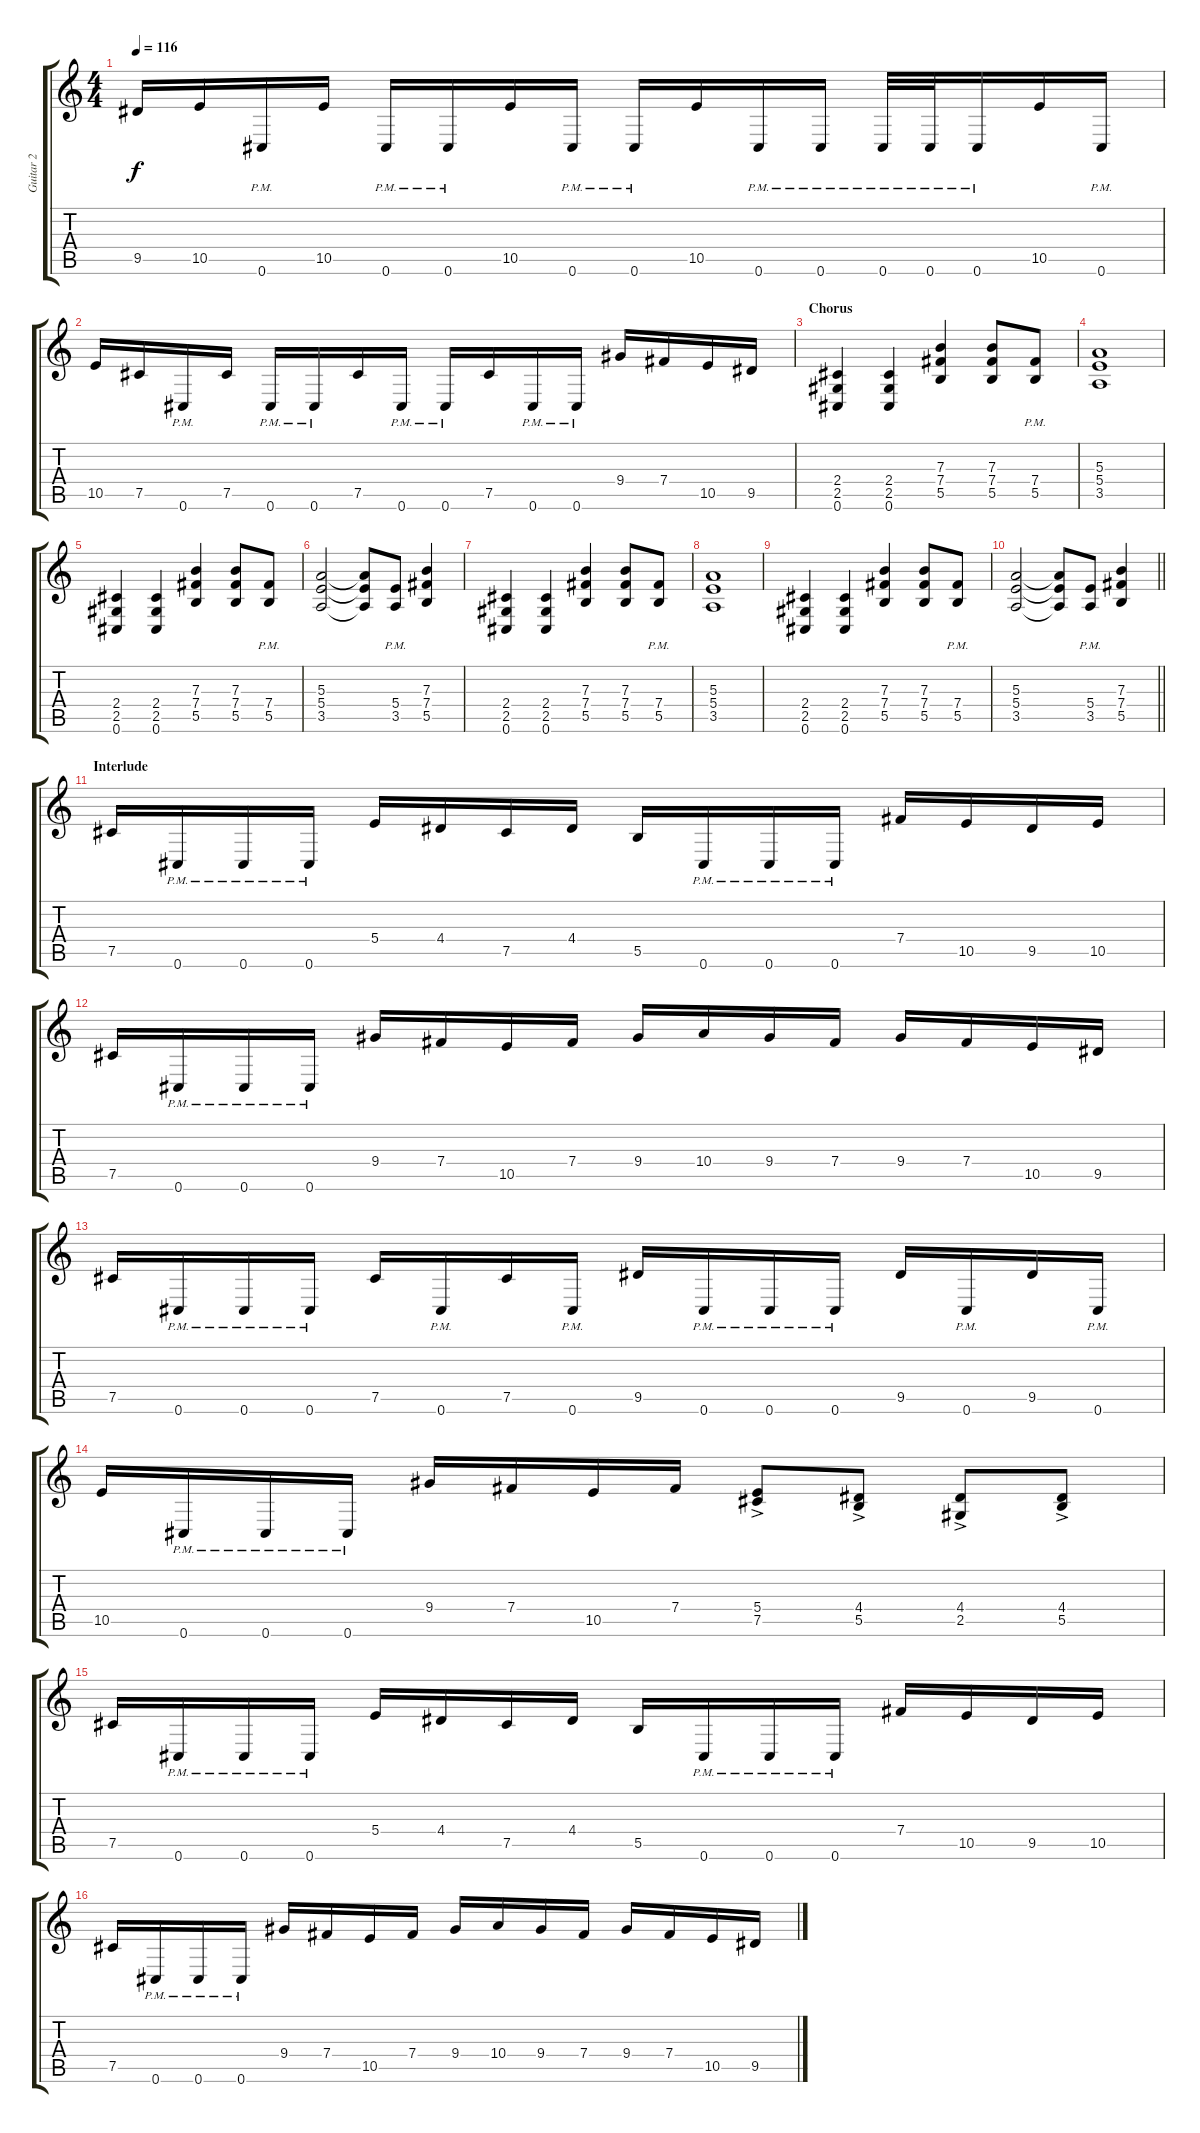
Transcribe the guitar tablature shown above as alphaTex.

\track ("Guitar 2" "Guitar 2") {instrument distortionguitar}
\staff {score tabs}
\tuning (Db4 Ab3 E3 B2 Gb2 Db2) {hide}
\ts (4 4)
\tempo 116
\clef g2
\ks c
9.5.16{dy f} 10.5.16 0.6{pm}.16 10.5.16 0.6{pm}.16 0.6{pm}.16 10.5.16 0.6{pm}.16 0.6{pm}.16 10.5.16 0.6{pm}.16 0.6{pm}.16 0.6{pm}.32 0.6{pm}.32 0.6{pm}.16 10.5.16 0.6{pm}.16 |
10.5.16 7.5.16 0.6{pm}.16 7.5.16 0.6{pm}.16 0.6{pm}.16 7.5.16 0.6{pm}.16 0.6{pm}.16 7.5.16 0.6{pm}.16 0.6{pm}.16 9.4.16 7.4.16 10.5.16 9.5.16 |
\section ("" "Chorus")
(2.4 2.5 0.6).4 (2.4 2.5 0.6).4 (7.3 7.4 5.5).4 (7.3 7.4 5.5).8 (7.4{pm} 5.5{pm}).8 |
(5.3 5.4 3.5).1 |
(2.4 2.5 0.6).4 (2.4 2.5 0.6).4 (7.3 7.4 5.5).4 (7.3 7.4 5.5).8 (7.4{pm} 5.5{pm}).8 |
(5.3 5.4 3.5).2 (5.3{t} 5.4{t} 3.5{t}).8 (5.4{pm} 3.5{pm}).8 (7.3 7.4 5.5).4 |
(2.4 2.5 0.6).4 (2.4 2.5 0.6).4 (7.3 7.4 5.5).4 (7.3 7.4 5.5).8 (7.4{pm} 5.5{pm}).8 |
(5.3 5.4 3.5).1 |
(2.4 2.5 0.6).4 (2.4 2.5 0.6).4 (7.3 7.4 5.5).4 (7.3 7.4 5.5).8 (7.4{pm} 5.5{pm}).8 |
\barLineRight lightlight
(5.3 5.4 3.5).2 (5.3{t} 5.4{t} 3.5{t}).8 (5.4{pm} 3.5{pm}).8 (7.3 7.4 5.5).4 |
\section ("" "Interlude")
7.5.16 0.6{pm}.16 0.6{pm}.16 0.6{pm}.16 5.4.16 4.4.16 7.5.16 4.4.16 5.5.16 0.6{pm}.16 0.6{pm}.16 0.6{pm}.16 7.4.16 10.5.16 9.5.16 10.5.16 |
7.5.16 0.6{pm}.16 0.6{pm}.16 0.6{pm}.16 9.4.16 7.4.16 10.5.16 7.4.16 9.4.16 10.4.16 9.4.16 7.4.16 9.4.16 7.4.16 10.5.16 9.5.16 |
7.5.16 0.6{pm}.16 0.6{pm}.16 0.6{pm}.16 7.5.16 0.6{pm}.16 7.5.16 0.6{pm}.16 9.5.16 0.6{pm}.16 0.6{pm}.16 0.6{pm}.16 9.5.16 0.6{pm}.16 9.5.16 0.6{pm}.16 |
10.5.16 0.6{pm}.16 0.6{pm}.16 0.6{pm}.16 9.4.16 7.4.16 10.5.16 7.4.16 (5.4{ac} 7.5{ac}).8 (4.4{ac} 5.5{ac}).8 (4.4{ac} 2.5{ac}).8 (4.4{ac} 5.5{ac}).8 |
7.5.16 0.6{pm}.16 0.6{pm}.16 0.6{pm}.16 5.4.16 4.4.16 7.5.16 4.4.16 5.5.16 0.6{pm}.16 0.6{pm}.16 0.6{pm}.16 7.4.16 10.5.16 9.5.16 10.5.16 |
7.5.16 0.6{pm}.16 0.6{pm}.16 0.6{pm}.16 9.4.16 7.4.16 10.5.16 7.4.16 9.4.16 10.4.16 9.4.16 7.4.16 9.4.16 7.4.16 10.5.16 9.5.16
